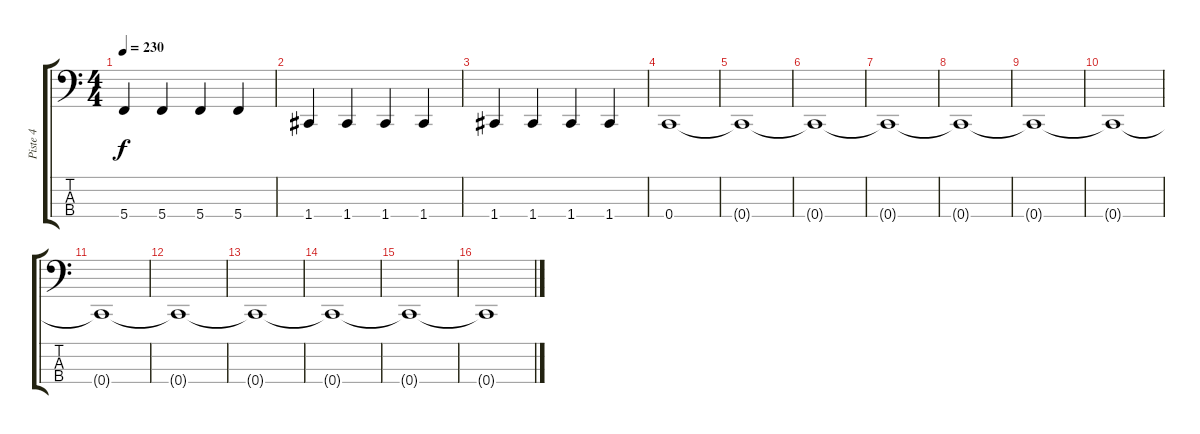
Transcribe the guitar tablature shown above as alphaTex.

\track ("Piste 4" "Piste 4") {instrument electricbassfinger}
\staff {score tabs}
\tuning (F2 C2 G1 C1) {hide}
\ts (4 4)
\tempo 230
\clef f4
\ks c
5.4.4{dy f} 5.4.4 5.4.4 5.4.4 |
1.4.4 1.4.4 1.4.4 1.4.4 |
1.4.4 1.4.4 1.4.4 1.4.4 |
0.4.1 |
0.4{t}.1 |
0.4{t}.1 |
0.4{t}.1 |
0.4{t}.1 |
0.4{t}.1 |
0.4{t}.1 |
0.4{t}.1 |
0.4{t}.1 |
0.4{t}.1 |
0.4{t}.1 |
0.4{t}.1 |
0.4{t}.1
